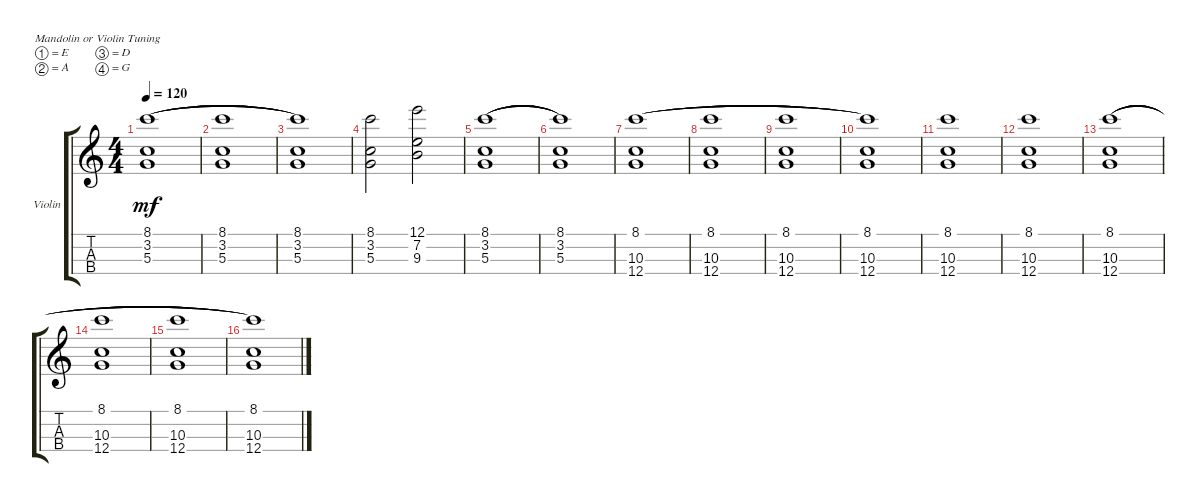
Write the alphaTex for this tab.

\defaultSystemsLayout 4
\bracketExtendMode groupsimilarinstruments
\firstSystemTrackNameOrientation horizontal
\otherSystemsTrackNameOrientation horizontal
\track ("VIO Strings|Holding note" "Violin") {instrument violin}
\staff {score tabs}
\tuning (E5 A4 D4 G3)
\ts (4 4)
\tempo 120
\clef g2
\scale
0.333333
\ks c
(3.2 8.1 5.3).1{dy mf legatoorigin} |
\scale
0.333333 (3.2 8.1 5.3).1{legatoorigin} |
\scale
0.333333 (3.2 8.1 5.3).1 |
\scale
0.333333 (3.2 8.1 5.3).2 (12.1 7.2 9.3).2 |
(3.2 8.1 5.3).1{legatoorigin} |
(3.2 8.1 5.3).1 |
(8.1 10.3 12.4).1{legatoorigin} |
(8.1 10.3 12.4).1{legatoorigin} |
(8.1 10.3 12.4).1{legatoorigin} |
(8.1 10.3 12.4).1 |
(8.1 10.3 12.4).1 |
(8.1 10.3 12.4).1 |
(8.1 10.3 12.4).1{legatoorigin} |
(8.1 10.3 12.4).1{legatoorigin} |
(8.1 10.3 12.4).1{legatoorigin} |
(8.1 10.3 12.4).1
